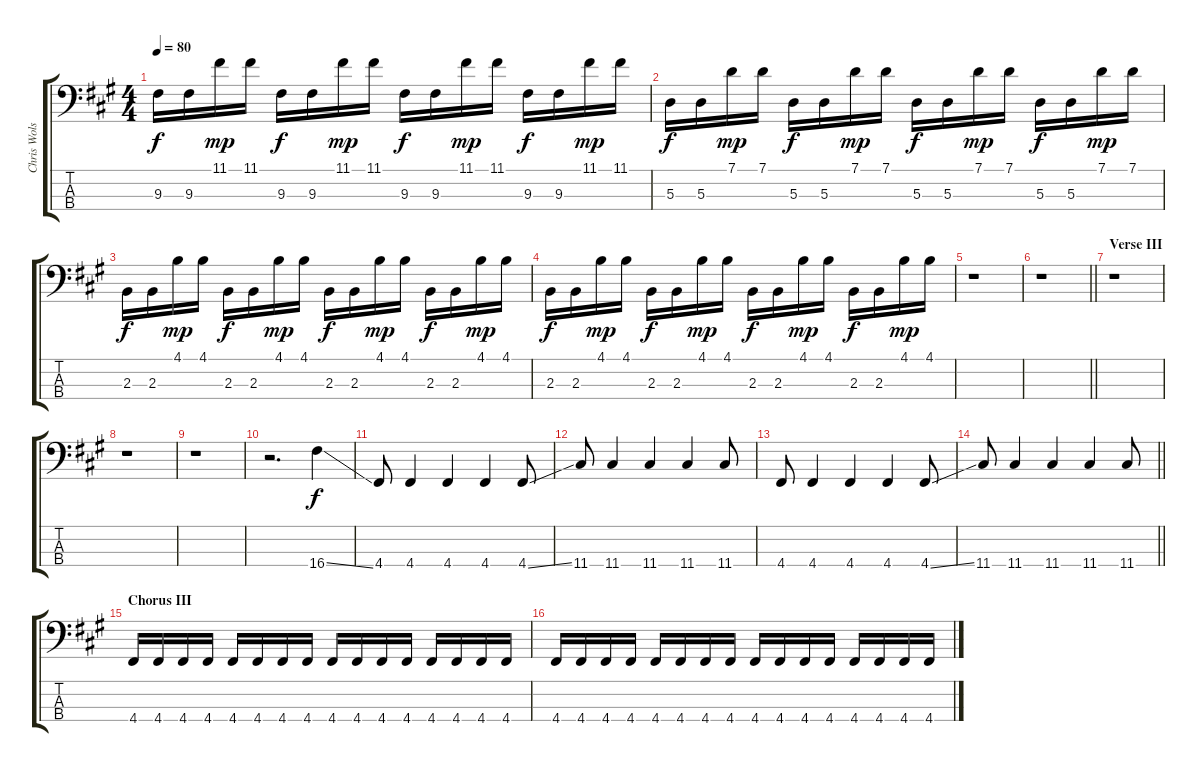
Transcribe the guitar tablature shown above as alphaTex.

\track ("Chris Wolstenholme Bass" "Chris Wols") {instrument electricbassfinger}
\staff {score tabs}
\tuning (G2 D2 A1 D1) {hide}
\ts (4 4)
\tempo 80
\clef f4
\ks a
9.3.16{dy f} 9.3.16 11.1.16{dy mp} 11.1.16 9.3.16{dy f} 9.3.16 11.1.16{dy mp} 11.1.16 9.3.16{dy f} 9.3.16 11.1.16{dy mp} 11.1.16 9.3.16{dy f} 9.3.16 11.1.16{dy mp} 11.1.16 |
5.3.16{dy f} 5.3.16 7.1.16{dy mp} 7.1.16 5.3.16{dy f} 5.3.16 7.1.16{dy mp} 7.1.16 5.3.16{dy f} 5.3.16 7.1.16{dy mp} 7.1.16 5.3.16{dy f} 5.3.16 7.1.16{dy mp} 7.1.16 |
2.3.16{dy f} 2.3.16 4.1.16{dy mp} 4.1.16 2.3.16{dy f} 2.3.16 4.1.16{dy mp} 4.1.16 2.3.16{dy f} 2.3.16 4.1.16{dy mp} 4.1.16 2.3.16{dy f} 2.3.16 4.1.16{dy mp} 4.1.16 |
2.3.16{dy f} 2.3.16 4.1.16{dy mp} 4.1.16 2.3.16{dy f} 2.3.16 4.1.16{dy mp} 4.1.16 2.3.16{dy f} 2.3.16 4.1.16{dy mp} 4.1.16 2.3.16{dy f} 2.3.16 4.1.16{dy mp} 4.1.16 |
r.1 |
\barLineRight lightlight
r.1 |
\section ("" "Verse III")
r.1 |
r.1 |
r.1 |
r.2{d} 16.4{ss}.4{dy f} |
4.4.8 4.4.4 4.4.4 4.4.4 4.4{ss}.8 |
11.4.8 11.4.4 11.4.4 11.4.4 11.4.8 |
4.4.8 4.4.4 4.4.4 4.4.4 4.4{ss}.8 |
\barLineRight lightlight
11.4.8 11.4.4 11.4.4 11.4.4 11.4.8 |
\section ("" "Chorus III")
4.4.16 4.4.16 4.4.16 4.4.16 4.4.16 4.4.16 4.4.16 4.4.16 4.4.16 4.4.16 4.4.16 4.4.16 4.4.16 4.4.16 4.4.16 4.4.16 |
4.4.16 4.4.16 4.4.16 4.4.16 4.4.16 4.4.16 4.4.16 4.4.16 4.4.16 4.4.16 4.4.16 4.4.16 4.4.16 4.4.16 4.4.16 4.4.16
